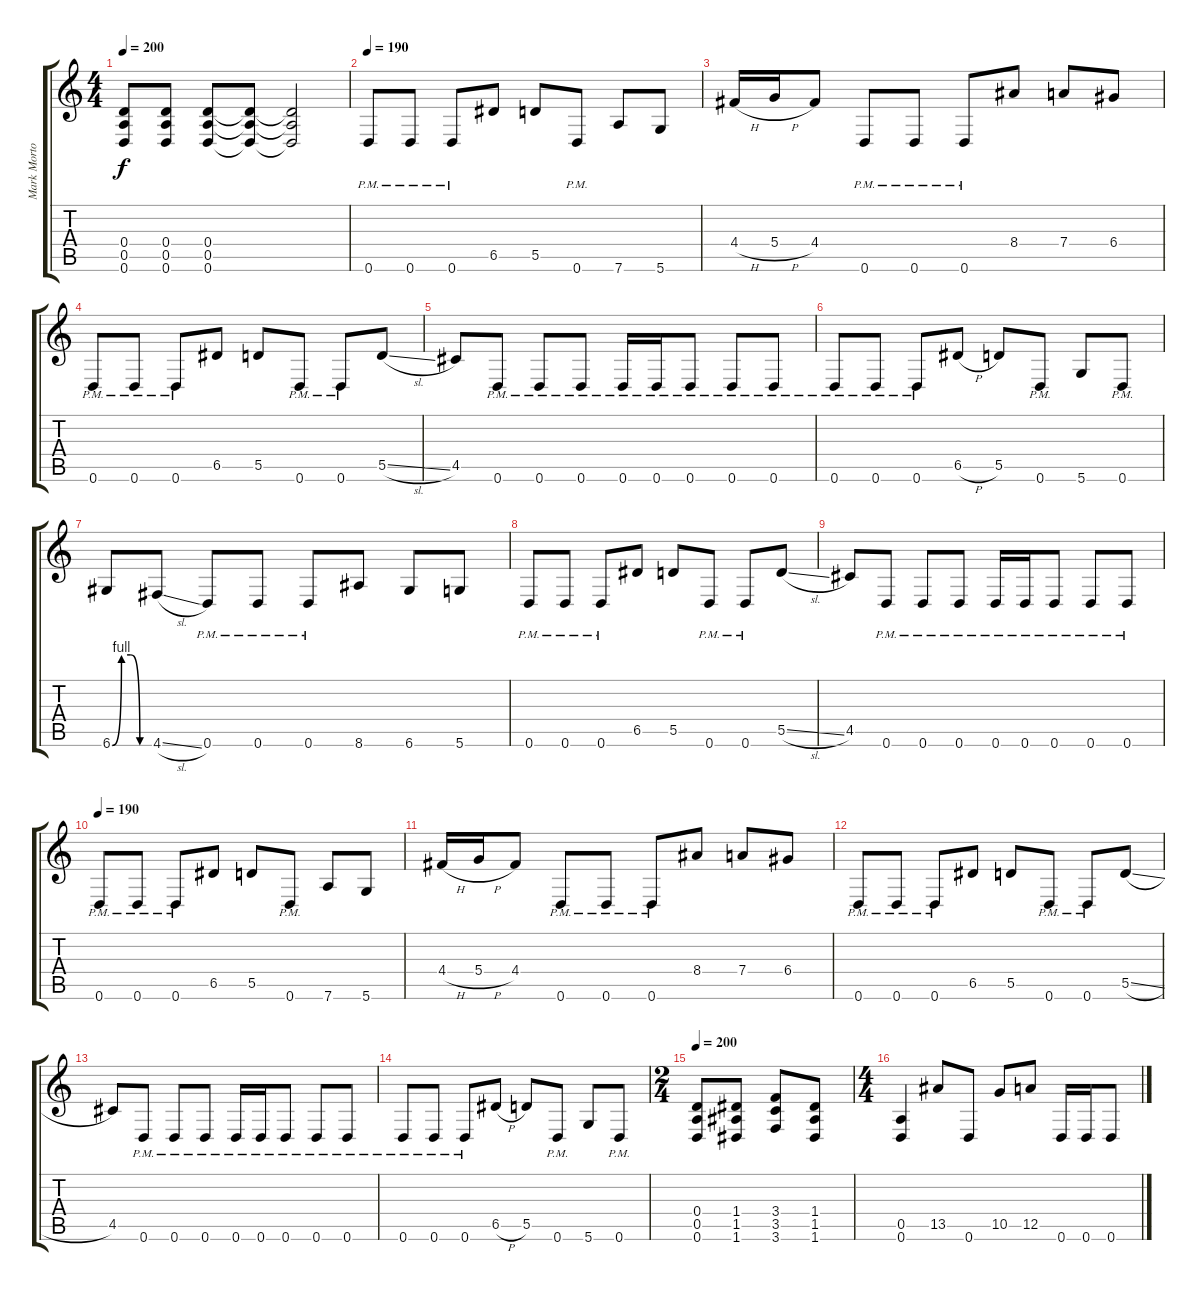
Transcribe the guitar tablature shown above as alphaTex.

\track ("Mark Morton" "Mark Morto") {instrument distortionguitar}
\staff {score tabs}
\tuning (E4 B3 G3 D3 A2 D2) {hide}
\ts (4 4)
\tempo 200
\clef g2
\ks c
(0.4 0.5 0.6).8{dy f} (0.4 0.5 0.6).8 (0.4 0.5 0.6).8 (0.4{t} 0.5{t} 0.6{t}).8 (0.4{t} 0.5{t} 0.6{t}).2 |
\tempo 190
0.6{pm}.8 0.6{pm}.8 0.6{pm}.8 6.5.8 5.5.8 0.6{pm}.8 7.6.8 5.6.8 |
4.4{h}.16 5.4{h}.16 4.4.8 0.6{pm}.8 0.6{pm}.8 0.6{pm}.8 8.4.8 7.4.8 6.4.8 |
0.6{pm}.8 0.6{pm}.8 0.6{pm}.8 6.5.8 5.5.8 0.6{pm}.8 0.6{pm}.8 5.5{sl}.8 |
4.5.8 0.6{pm}.8 0.6{pm}.8 0.6{pm}.8 0.6{pm}.16 0.6{pm}.16 0.6{pm}.8 0.6{pm}.8 0.6{pm}.8 |
0.6{pm}.8 0.6{pm}.8 0.6{pm}.8 6.5{h}.8 5.5.8 0.6{pm}.8 5.6.8 0.6{pm}.8 |
6.6{be (custom 0 0 15 4 30 4 45 0 60 0)}.8 4.6{sl}.8 0.6{pm}.8 0.6{pm}.8 0.6{pm}.8 8.6.8 6.6.8 5.6.8 |
0.6{pm}.8 0.6{pm}.8 0.6{pm}.8 6.5.8 5.5.8 0.6{pm}.8 0.6{pm}.8 5.5{sl}.8 |
4.5.8 0.6{pm}.8 0.6{pm}.8 0.6{pm}.8 0.6{pm}.16 0.6{pm}.16 0.6{pm}.8 0.6{pm}.8 0.6{pm}.8 |
\tempo 190
0.6{pm}.8 0.6{pm}.8 0.6{pm}.8 6.5.8 5.5.8 0.6{pm}.8 7.6.8 5.6.8 |
4.4{h}.16 5.4{h}.16 4.4.8 0.6{pm}.8 0.6{pm}.8 0.6{pm}.8 8.4.8 7.4.8 6.4.8 |
0.6{pm}.8 0.6{pm}.8 0.6{pm}.8 6.5.8 5.5.8 0.6{pm}.8 0.6{pm}.8 5.5{sl}.8 |
4.5.8 0.6{pm}.8 0.6{pm}.8 0.6{pm}.8 0.6{pm}.16 0.6{pm}.16 0.6{pm}.8 0.6{pm}.8 0.6{pm}.8 |
0.6{pm}.8 0.6{pm}.8 0.6{pm}.8 6.5{h}.8 5.5.8 0.6{pm}.8 5.6.8 0.6{pm}.8 |
\ts (2 4)
\tempo 200
(0.4 0.5 0.6).8 (1.4 1.5 1.6).8 (3.4 3.5 3.6).8 (1.4 1.5 1.6).8 |
\ts (4 4)
(0.5 0.6).4 13.5.8 0.6.8 10.5.8 12.5.8 0.6.16 0.6.16 0.6.8
